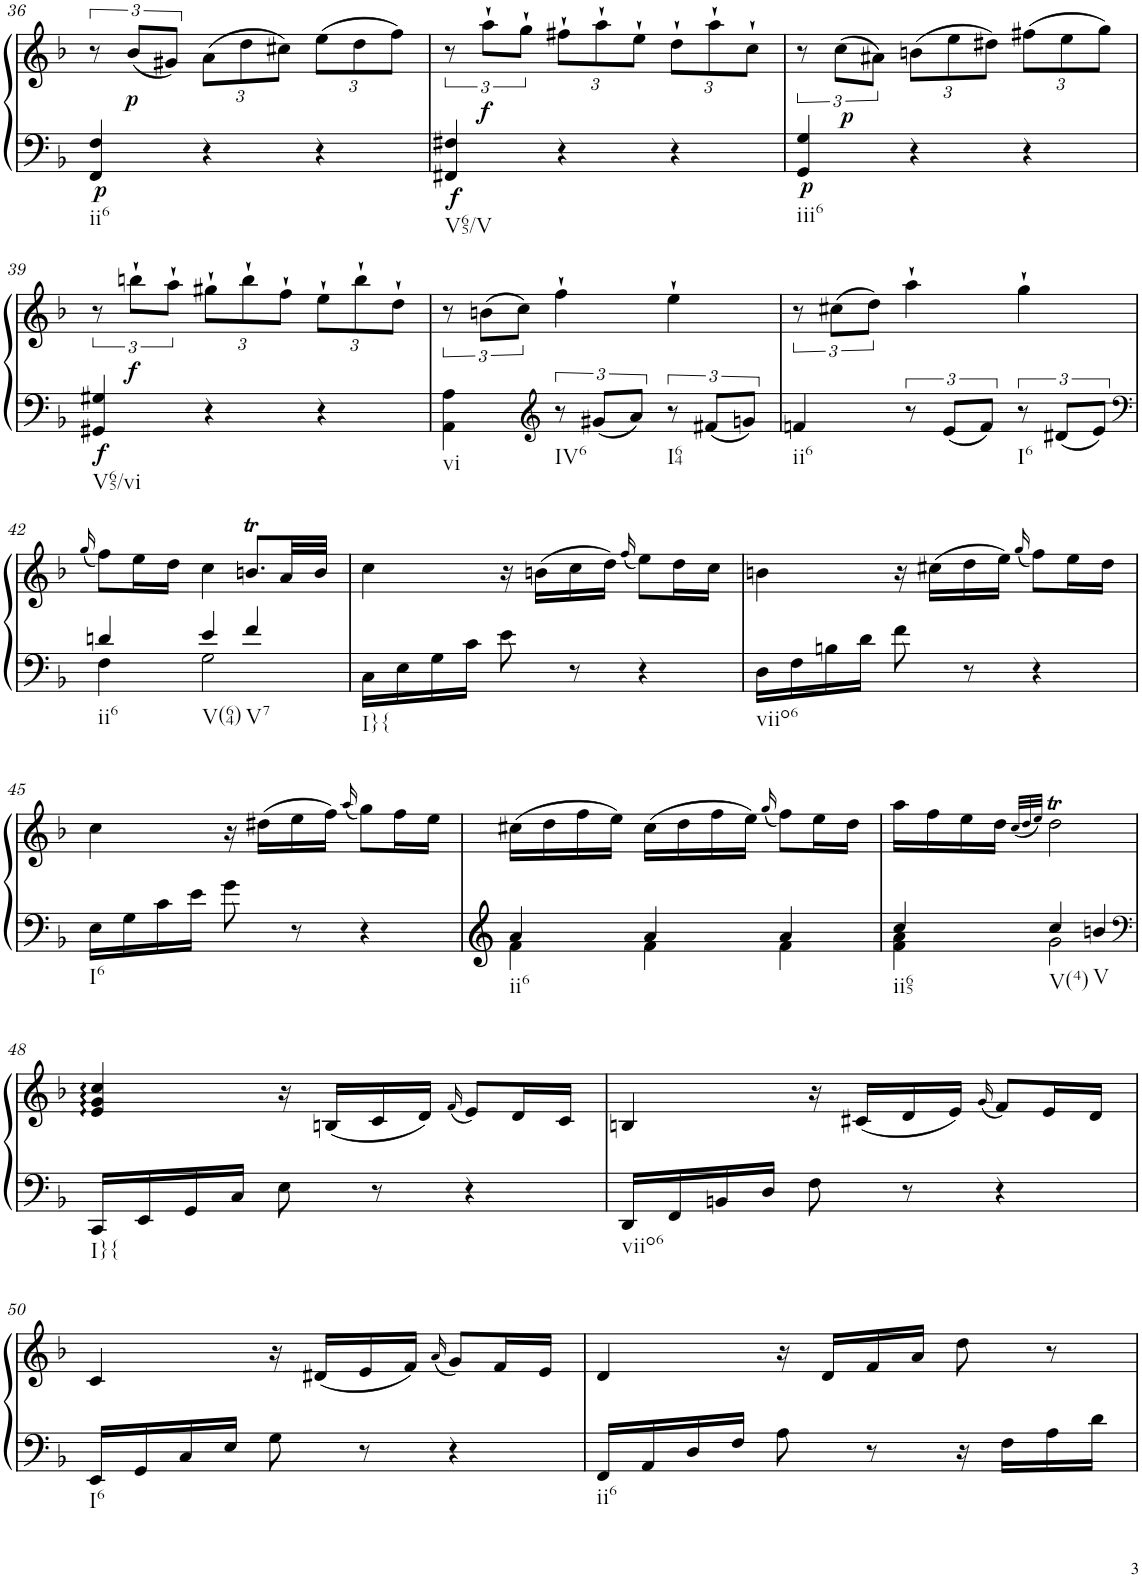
**kern	**kern	**dynam
*part1	*part1	*part1
*staff2	*staff1	*staff1/2
*I"Klavier linke Hand	*	*
!!LO:PB:g=z
*clefF4	*clefG2	*
*k[b-]	*k[b-]	*
*M3/4	*M3/4	*
=36	=36	=36
!LO:TX:b:t=ii6	!	!
!	!	!LO:DY:b=2
4FF/ 4F/	12r	p
!	!	!LO:DY:b
.	(12b-/L	p
.	12g#X/J)	.
*	*Xbrackettup	*
4r	(12a\L	.
.	12dd\	.
.	12cc#X\J)	.
4r	(12ee\L	.
.	12dd\	.
.	12ff\J)	.
=37	=37	=37
*	*brackettup	*
!LO:TX:b:t=V65/V	!	!
!	!	!LO:DY:b=2
4FF#X/ 4F#X/	12r	f
!	!	!LO:DY:b
.	12aa`\L	f
.	12gg`\J	.
*	*Xbrackettup	*
4r	12ff#X`\L	.
.	12aa`\	.
.	12ee`\J	.
4r	12dd`\L	.
.	12aa`\	.
.	12cc`\J	.
=38	=38	=38
*	*brackettup	*
!LO:TX:b:t=iii6	!	!
!	!	!LO:DY:b=2
4GG/ 4G/	12r	p
!	!	!LO:DY:b
.	(12cc\L	p
.	12a#X\J)	.
*	*Xbrackettup	*
4r	(12bn\L	.
.	12ee\	.
.	12dd#X\J)	.
4r	(12ff#X\L	.
.	12ee\	.
.	12gg\J)	.
!!LO:LB:g=z
=39	=39	=39
*	*brackettup	*
!LO:TX:b:t=V65/vi	!	!
!	!	!LO:DY:b=2
4GG#X/ 4G#X/	12r	f
!	!	!LO:DY:b
.	12bbn`\L	f
.	12aa`\J	.
*	*Xbrackettup	*
4r	12gg#X`\L	.
.	12bb`\	.
.	12ff`\J	.
4r	12ee`\L	.
.	12bb`\	.
.	12dd`\J	.
=40	=40	=40
*	*brackettup	*
!LO:TX:b:t=vi	!	!
4AA\ 4A\	12r	.
.	(12bn\L	.
.	12cc\J)	.
*clefG2	*	*
!LO:TX:b:t=IV6	!	!
12r	4ff`\	.
12g#X/L	.	.
12a/J	.	.
!LO:TX:b:t=I64	!	!
12r	4ee`\	.
12f#X/L	.	.
12gn/J	.	.
=41	=41	=41
!LO:TX:b:t=ii6	!	!
4fn/	12r	.
.	(12cc#X\L	.
.	12dd\J)	.
12r	4aa`\	.
12e/L	.	.
12f/J	.	.
!LO:TX:b:t=I6	!	!
12r	4gg`\	.
12d#X/L	.	.
12e/J	.	.
!!LO:LB:g=z
=42	=42	=42
*clefF4	*	*
.	(16qgg/	.
*^	*	*
!LO:TX:b:t=ii6	!	!	!
4dn/	4F\	8ff\L)	.
.	.	16ee\L	.
.	.	16dd\JJ	.
!LO:TX:b:t=V(64)	!	!	!
4e/	2G\	4cc\	.
!LO:TX:b:t=V7	!	!	!
4f/	.	8.bnt/L	.
.	.	32a/LL	.
.	.	32b/JJJ	.
*v	*v	*	*
=43	=43	=43
!LO:TX:b:t=I}{	!	!
16C\LL	4cc\	.
16E\	.	.
16G\	.	.
16c\JJ	.	.
8e\	16r	.
.	(16bn\LL	.
8r	16cc\	.
.	16dd\JJ)	.
.	(16qff/	.
4r	8ee\L)	.
.	16dd\L	.
.	16cc\JJ	.
=44	=44	=44
!LO:TX:b:t=viio6	!	!
16D\LL	4bn\	.
16F\	.	.
16Bn\	.	.
16d\JJ	.	.
8f\	16r	.
.	(16cc#X\LL	.
8r	16dd\	.
.	16ee\JJ)	.
.	(16qgg/	.
4r	8ff\L)	.
.	16ee\L	.
.	16dd\JJ	.
!!LO:LB:g=z
=45	=45	=45
!LO:TX:b:t=I6	!	!
16E\LL	4cc\	.
16G\	.	.
16c\	.	.
16e\JJ	.	.
8g\	16r	.
.	(16dd#X\LL	.
8r	16ee\	.
.	16ff\JJ)	.
.	(16qaa/	.
4r	8gg\L)	.
.	16ff\L	.
.	16ee\JJ	.
=46	=46	=46
*^	*	*
!LO:TX:b:t=ii6	!	!	!
4a/	4f\	(16cc#X\LL	.
.	.	16dd\	.
.	.	16ff\	.
.	.	16ee\JJ)	.
4a/	4f\	(16cc#\LL	.
.	.	16dd\	.
.	.	16ff\	.
.	.	16ee\JJ)	.
.	.	(16qgg/	.
4a/	4f\	8ff\L)	.
.	.	16ee\L	.
.	.	16dd\JJ	.
=47	=47	=47	=47
!LO:TX:b:t=ii65	!	!	!
4cc/	4f\ 4a\	16aa\LL	.
.	.	16ff\	.
.	.	16ee\	.
.	.	16dd\JJ	.
.	.	(32qcc/LLL	.
.	.	32qdd/	.
.	.	32qee/JJJ)	.
!LO:TX:b:t=V(4)	!	!	!
4cc/	2g\	2ddT\	.
!LO:TX:b:t=V	!	!	!
4bn/	.	.	.
*v	*v	*	*
!!LO:LB:g=z
=48	=48	=48
*clefF4	*	*
!LO:TX:b:t=I}{	!	!
16CC/LL	4e/ 4g/ 4cc/	.
16EE/	.	.
16GG/	.	.
16C/JJ	.	.
8E\	16r	.
.	(16Bn/LL	.
8r	16c/	.
.	16d/JJ)	.
.	(16qf/	.
4r	8e/L)	.
.	16d/L	.
.	16c/JJ	.
=49	=49	=49
!LO:TX:b:t=viio6	!	!
16DD/LL	4Bn/	.
16FF/	.	.
16BBn/	.	.
16D/JJ	.	.
8F\	16r	.
.	(16c#X/LL	.
8r	16d/	.
.	16e/JJ)	.
.	(16qg/	.
4r	8f/L)	.
.	16e/L	.
.	16d/JJ	.
!!LO:LB:g=z
=50	=50	=50
!LO:TX:b:t=I6	!	!
16EE/LL	4c/	.
16GG/	.	.
16C/	.	.
16E/JJ	.	.
8G\	16r	.
.	(16d#X/LL	.
8r	16e/	.
.	16f/JJ)	.
.	(16qa/	.
4r	8g/L)	.
.	16f/L	.
.	16e/JJ	.
=51	=51	=51
!LO:TX:b:t=ii6	!	!
16FF/LL	4d/	.
16AA/	.	.
16D/	.	.
16F/JJ	.	.
8A\	16r	.
.	16d/LL	.
8r	16f/	.
.	16a/JJ	.
16r	8dd\	.
16F\LL	.	.
16A\	8r	.
16d\JJ	.	.
=	=	=
*-	*-	*-
